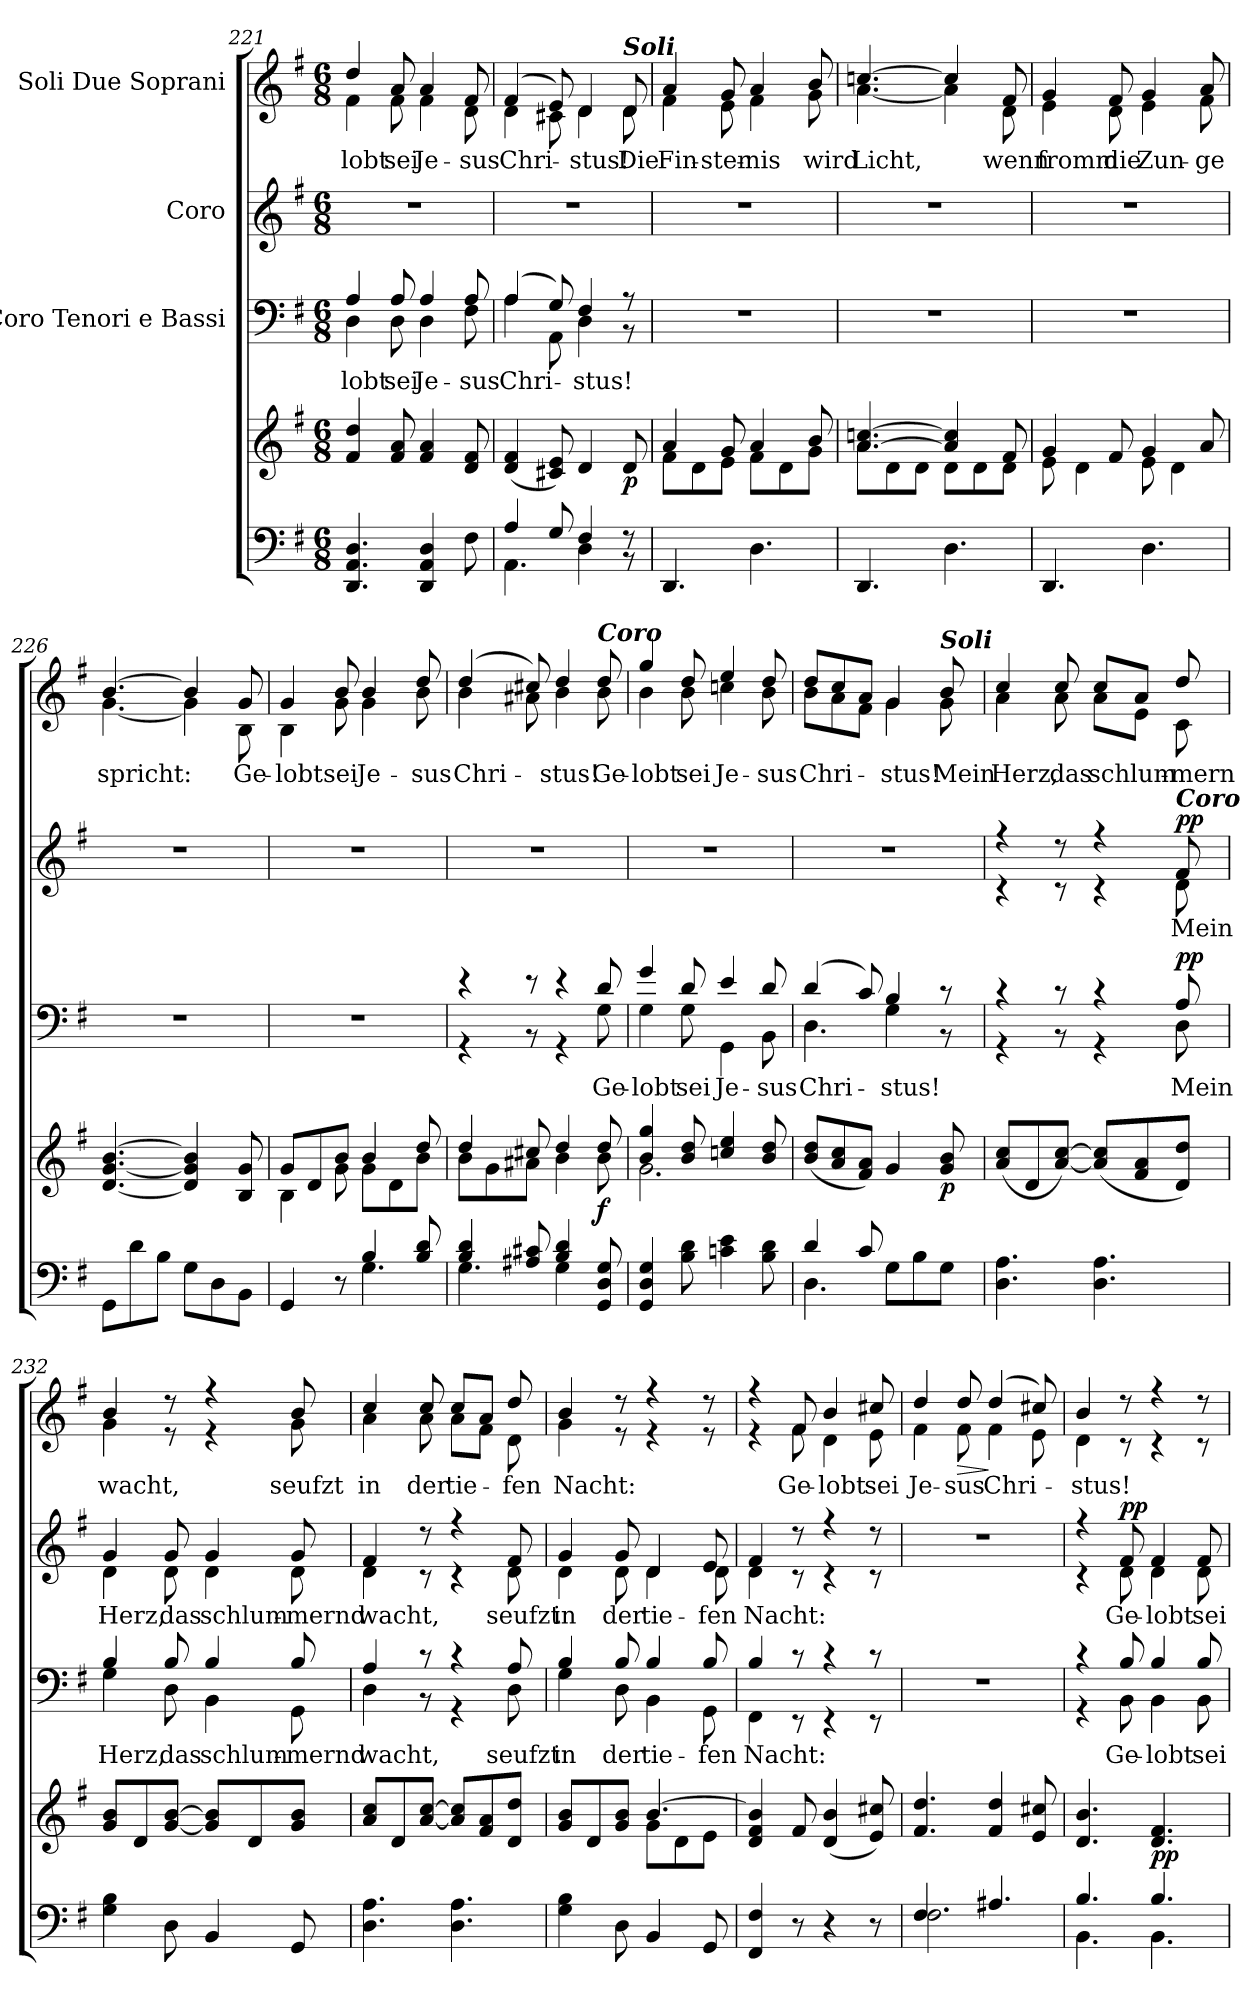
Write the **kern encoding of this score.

**kern	**kern	**dynam	**kern	**text	**dynam	**kern	**text	**dynam	**kern	**text	**dynam
*part4	*part4	*part4	*part3	*part3	*part3	*part2	*part2	*part2	*part1	*part1	*part1
*staff5	*staff4	*staff4/5	*staff3	*staff3	*staff3	*staff2	*staff2	*staff2	*staff1	*staff1	*staff1
*	*	*	*I"Coro Tenori e Bassi	*	*	*I"Coro	*	*	*I"Soli Due Soprani	*	*
*clefF4	*clefG2	*	*clefF4	*	*	*clefG2	*	*	*clefG2	*	*
*k[f#]	*k[f#]	*	*k[f#]	*	*	*k[f#]	*	*	*k[f#]	*	*
*G:	*G:	*	*G:	*	*	*G:	*	*	*G:	*	*
*M6/8	*M6/8	*	*M6/8	*	*	*M6/8	*	*	*M6/8	*	*
=221	=221	=221	=221	=221	=221	=221	=221	=221	=221	=221	=221
!	!	!	!	!LO:LY:b	!	!	!	!	!	!LO:LY:b	!
*	*	*	*^	*	*	*	*	*	*^	*	*
4.DD/ 4.AA/ 4.D/	4f#/ 4dd/	.	4A/	4D\	-lobt	.	2.r	.	.	4dd/	4f#\	-lobt	.
!	!	!	!	!	!LO:LY:b	!	!	!	!	!	!	!LO:LY:b	!
.	8f#/ 8a/	.	8A/	8D\	sei	.	.	.	.	8a/	8f#\	sei	.
!	!	!	!	!	!LO:LY:b	!	!	!	!	!	!	!LO:LY:b	!
4DD/ 4AA/ 4D/	4f#/ 4a/	.	4A/	4D\	Je-	.	.	.	.	4a/	4f#\	Je-	.
!	!	!	!	!	!LO:LY:b	!	!	!	!	!	!	!LO:LY:b	!
8F#\	8d/ 8f#/	.	8A/	8F#\	-sus	.	.	.	.	8f#/	8d\	-sus	.
!!LO:PB:g=z	!!
=222	=222	=222	=222	=222	=222	=222	=222	=222	=222	=222	=222	=222	=222
*^	*	*	*	*	*	*	*	*	*	*	*	*	*
!	!	!	!	!	!	!LO:LY:b	!	!	!	!	!	!	!LO:LY:b	!
4A/	4.AA\	(<4d/ 4f#/	.	(4A/	4A\	Chri-	.	2.r	.	.	(4f#/	4d\	Chri-	.
8G/	.	8c#X/ 8e/)	.	8G/)	8AA\	.	.	.	.	.	8e/)	8c#X\	.	.
!	!	!	!	!	!	!LO:LY:b	!	!	!	!	!	!	!LO:LY:b	!
4F#/	4D\	4d/	.	4F#/	4D\	-stus!	.	.	.	.	4d/	4d\	-stus!	.
!	!	!	!	!	!	!	!	!	!	!	!LO:TX:a:Bi:t=Soli	!	!	!
!	!	!	!LO:DY:b	!	!	!	!	!	!	!	!	!	!LO:LY:b	!
8r	8r	8d/	p	8r	8r	.	.	.	.	.	8d/	8d\	Die	.
=223	=223	=223	=223	=223	=223	=223	=223	=223	=223	=223	=223	=223	=223	=223
*	*	*^	*	*	*	*	*	*	*	*	*	*	*	*
!	!	!	!	!	!	!	!	!	!	!	!	!	!	!LO:LY:b	!
*v	*v	*	*	*	*v	*v	*	*	*	*	*	*	*	*	*
4.DD/	4a/	8f#\L	.	2.r	.	.	2.r	.	.	4a/	4f#\	Fin-	.
.	.	8d\	.	.	.	.	.	.	.	.	.	.	.
!	!	!	!	!	!	!	!	!	!	!	!	!LO:LY:b	!
.	8g/	8e\J	.	.	.	.	.	.	.	8g/	8e\	-ster-	.
!	!	!	!	!	!	!	!	!	!	!	!	!LO:LY:b	!
4.D\	4a/	8f#\L	.	.	.	.	.	.	.	4a/	4f#\	-nis	.
.	.	8d\	.	.	.	.	.	.	.	.	.	.	.
!	!	!	!	!	!	!	!	!	!	!	!	!LO:LY:b	!
.	8b/	8g\J	.	.	.	.	.	.	.	8b/	8g\	wird	.
=224	=224	=224	=224	=224	=224	=224	=224	=224	=224	=224	=224	=224	=224
!	!	!	!	!	!	!	!	!	!	!	!	!LO:LY:b	!
4.DD/	[>4.a/ [>4.ccn/	8a\L	.	2.r	.	.	2.r	.	.	[>4.ccn/	[<4.a\	Licht,	.
.	.	8d\	.	.	.	.	.	.	.	.	.	.	.
.	.	8d\J	.	.	.	.	.	.	.	.	.	.	.
4.D\	4a/] 4cc/]	8d\L	.	.	.	.	.	.	.	4cc/]	4a\]	.	.
.	.	8d\	.	.	.	.	.	.	.	.	.	.	.
!	!	!	!	!	!	!	!	!	!	!	!	!LO:LY:b	!
.	8f#/	8d\J	.	.	.	.	.	.	.	8f#/	8d\	wenn	.
=225	=225	=225	=225	=225	=225	=225	=225	=225	=225	=225	=225	=225	=225
!	!	!	!	!	!	!	!	!	!	!	!	!LO:LY:b	!
4.DD/	4g/	8e\	.	2.r	.	.	2.r	.	.	4g/	4e\	fromm	.
.	.	4d\	.	.	.	.	.	.	.	.	.	.	.
!	!	!	!	!	!	!	!	!	!	!	!	!LO:LY:b	!
.	8f#/	.	.	.	.	.	.	.	.	8f#/	8d\	die	.
!	!	!	!	!	!	!	!	!	!	!	!	!LO:LY:b	!
4.D\	4g/	8e\	.	.	.	.	.	.	.	4g/	4e\	Zun-	.
.	.	4d\	.	.	.	.	.	.	.	.	.	.	.
!	!	!	!	!	!	!	!	!	!	!	!	!LO:LY:b	!
.	8a/	.	.	.	.	.	.	.	.	8a/	8f#\	-ge	.
*	*v	*v	*	*	*	*	*	*	*	*	*	*	*
=226	=226	=226	=226	=226	=226	=226	=226	=226	=226	=226	=226	=226
!	!	!	!	!	!	!	!	!	!	!	!LO:LY:b	!
8GG\L	[4.d/ [4.g/ [4.b/	.	2.r	.	.	2.r	.	.	[>4.b/	[<4.g\	spricht:	.
8d\	.	.	.	.	.	.	.	.	.	.	.	.
8B\J	.	.	.	.	.	.	.	.	.	.	.	.
8G\L	4d/] 4g/] 4b/]	.	.	.	.	.	.	.	4b/]	4g\]	.	.
8D\	.	.	.	.	.	.	.	.	.	.	.	.
!	!	!	!	!	!	!	!	!	!	!	!LO:LY:b	!
8BB\J	8B/ 8g/	.	.	.	.	.	.	.	8g/	8B\	Ge-	.
!!LO:LB:g=z	!!
=227	=227	=227	=227	=227	=227	=227	=227	=227	=227	=227	=227	=227
*^	*^	*	*	*	*	*	*	*	*	*	*	*
!	!	!	!	!	!	!	!	!	!	!	!	!	!LO:LY:b	!
4GG/	4.ryy	8g/L	4B\	.	2.r	.	.	2.r	.	.	4g/	4B\	-lobt	.
.	.	8d/	.	.	.	.	.	.	.	.	.	.	.	.
!	!	!	!	!	!	!	!	!	!	!	!	!	!LO:LY:b	!
8r	.	8b/J	8g\	.	.	.	.	.	.	.	8b/	8g\	sei	.
!	!	!	!	!	!	!	!	!	!	!	!	!	!LO:LY:b	!
4B/	4.G\	4b/	8g\L	.	.	.	.	.	.	.	4b/	4g\	Je-	.
.	.	.	8d\	.	.	.	.	.	.	.	.	.	.	.
!	!	!	!	!	!	!	!	!	!	!	!	!	!LO:LY:b	!
8B/ 8d/	.	8dd/	8b\J	.	.	.	.	.	.	.	8dd/	8b\	-sus	.
=228	=228	=228	=228	=228	=228	=228	=228	=228	=228	=228	=228	=228	=228	=228
*	*	*	*	*	*^	*	*	*	*	*	*	*	*	*
!	!	!	!	!	!	!	!	!	!	!	!	!	!	!LO:LY:b	!
4B/ 4d/	4.G\	4dd/	8b\L	.	4r	4r	.	.	2.r	.	.	(4dd/	4b\	Chri-	.
.	.	.	8g\	.	.	.	.	.	.	.	.	.	.	.	.
8A#X/ 8c#X/	.	8cc#X/	8a#X\J	.	8r	8r	.	.	.	.	.	8cc#X/)	8a#X\	.	.
!	!	!	!	!	!	!	!	!	!	!	!	!	!	!LO:LY:b	!
4B/ 4d/	4G\	4dd/	4b\	.	4r	4r	.	.	.	.	.	4dd/	4b\	-stus!	.
!	!	!	!	!	!	!	!	!	!	!	!	!LO:TX:a:Bi:t=Coro	!	!	!
!	!	!	!	!LO:DY:b	!	!	!LO:LY:b	!	!	!	!	!	!	!LO:LY:b	!
8GG/ 8D/ 8G/	8ryy	8dd/	8b\	f	8d/	8G\	Ge-	.	.	.	.	8dd/	8b\	Ge-	.
=229	=229	=229	=229	=229	=229	=229	=229	=229	=229	=229	=229	=229	=229	=229	=229
!	!	!	!	!	!	!	!LO:LY:b	!	!	!	!	!	!	!LO:LY:b	!
*v	*v	*	*	*	*	*	*	*	*	*	*	*	*	*	*
4GG/ 4D/ 4G/	4b/ 4gg/	2.g\	.	4g/	4G\	-lobt	.	2.r	.	.	4gg/	4b\	-lobt	.
!	!	!	!	!	!	!LO:LY:b	!	!	!	!	!	!	!LO:LY:b	!
8B\ 8d\	8b/ 8dd/	.	.	8d/	8G\	sei	.	.	.	.	8dd/	8b\	sei	.
!	!	!	!	!	!	!LO:LY:b	!	!	!	!	!	!	!LO:LY:b	!
4cn\ 4e\	4ccn/ 4ee/	.	.	4e/	4GG\	Je-	.	.	.	.	4ee/	4ccn\	Je-	.
!	!	!	!	!	!	!LO:LY:b	!	!	!	!	!	!	!LO:LY:b	!
8B\ 8d\	8b/ 8dd/	.	.	8d/	8BB\	-sus	.	.	.	.	8dd/	8b\	-sus	.
*	*v	*v	*	*	*	*	*	*	*	*	*	*	*	*
=230	=230	=230	=230	=230	=230	=230	=230	=230	=230	=230	=230	=230	=230
*^	*	*	*	*	*	*	*	*	*	*	*	*	*
!	!	!	!	!	!	!LO:LY:b	!	!	!	!	!	!	!LO:LY:b	!
4d/	4.D\	(<8b/ 8dd/L	.	(4d/	4.D\	Chri-	.	2.r	.	.	8dd/L	8b\L	Chri-	.
.	.	8a/ 8cc/	.	.	.	.	.	.	.	.	8cc/	8a\	.	.
8c/	.	8f#/ 8a/J)	.	8c/)	.	.	.	.	.	.	8a/J	8f#\J	.	.
!	!	!	!	!	!	!LO:LY:b	!	!	!	!	!	!	!LO:LY:b	!
8G\L	4.ryy	4g/	.	4B/	4G\	-stus!	.	.	.	.	4g/	4g\	-stus!	.
8B\	.	.	.	.	.	.	.	.	.	.	.	.	.	.
!	!	!	!	!	!	!	!	!	!	!	!LO:TX:a:Bi:t=Soli	!	!	!
!	!	!	!LO:DY:b	!	!	!	!	!	!	!	!	!	!LO:LY:b	!
8G\J	.	8g/ 8b/	p	8r	8r	.	.	.	.	.	8b/	8g\	Mein	.
*v	*v	*	*	*	*	*	*	*	*	*	*	*	*	*
!!LO:PB:g=z	!!
=231	=231	=231	=231	=231	=231	=231	=231	=231	=231	=231	=231	=231	=231
*	*	*	*	*	*	*	*^	*	*	*	*	*	*
!	!	!	!	!	!	!	!	!	!	!	!	!	!LO:LY:b	!
4.D\ 4.A\	(<8a/ 8cc/L	.	4r	4r	.	.	4r	4r	.	.	4cc/	4a\	Herz,	.
.	8d/	.	.	.	.	.	.	.	.	.	.	.	.	.
!	!	!	!	!	!	!	!	!	!	!	!	!	!LO:LY:b	!
.	[8a/ [8cc/J)	.	8r	8r	.	.	8r	8r	.	.	8cc/	8a\	das	.
!	!	!	!	!	!	!	!	!	!	!	!	!	!LO:LY:b	!
4.D\ 4.A\	(<8a/] 8cc/]L	.	4r	4r	.	.	4r	4r	.	.	8cc/L	8a\L	schlum-	.
.	8f#/ 8a/	.	.	.	.	.	.	.	.	.	8a/J	8e\J	.	.
!	!	!	!	!	!	!	!LO:TX:a:Bi:t=Coro	!	!	!	!	!	!	!
!	!	!	!	!	!LO:LY:b	!LO:DY:a	!	!	!LO:LY:b	!LO:DY:a	!	!	!LO:LY:b	!
.	8d/ 8dd/J)	.	8A/	8D\	Mein	pp	8f#/	8d\	Mein	pp	8dd/	8c\	-mern	.
=232	=232	=232	=232	=232	=232	=232	=232	=232	=232	=232	=232	=232	=232	=232
!	!	!	!	!	!LO:LY:b	!	!	!	!LO:LY:b	!	!	!	!LO:LY:b	!
4G\ 4B\	8g/ 8b/L	.	4B/	4G\	Herz,	.	4g/	4d\	Herz,	.	4b/	4g\	wacht,	.
.	8d/	.	.	.	.	.	.	.	.	.	.	.	.	.
!	!	!	!	!	!LO:LY:b	!	!	!	!LO:LY:b	!	!	!	!	!
8D\	[8g/ [8b/J	.	8B/	8D\	das	.	8g/	8d\	das	.	8r	8r	.	.
!	!	!	!	!	!LO:LY:b	!	!	!	!LO:LY:b	!	!	!	!	!
4BB/	8g/] 8b/]L	.	4B/	4BB\	schlum-	.	4g/	4d\	schlum-	.	4r	4r	.	.
.	8d/	.	.	.	.	.	.	.	.	.	.	.	.	.
!	!	!	!	!	!LO:LY:b	!	!	!	!LO:LY:b	!	!	!	!LO:LY:b	!
8GG/	8g/ 8b/J	.	8B/	8GG\	-mernd	.	8g/	8d\	-mernd	.	8b/	8g\	seufzt	.
=233	=233	=233	=233	=233	=233	=233	=233	=233	=233	=233	=233	=233	=233	=233
!	!	!	!	!	!LO:LY:b	!	!	!	!LO:LY:b	!	!	!	!LO:LY:b	!
4.D\ 4.A\	8a/ 8cc/L	.	4A/	4D\	wacht,	.	4f#/	4d\	wacht,	.	4cc/	4a\	in	.
.	8d/	.	.	.	.	.	.	.	.	.	.	.	.	.
!	!	!	!	!	!	!	!	!	!	!	!	!	!LO:LY:b	!
.	[8a/ [8cc/J	.	8r	8r	.	.	8r	8r	.	.	8cc/	8a\	der	.
!	!	!	!	!	!	!	!	!	!	!	!	!	!LO:LY:b	!
4.D\ 4.A\	8a/] 8cc/]L	.	4r	4r	.	.	4r	4r	.	.	8cc/L	8a\L	tie-	.
.	8f#/ 8a/	.	.	.	.	.	.	.	.	.	8a/J	8f#\J	.	.
!	!	!	!	!	!LO:LY:b	!	!	!	!LO:LY:b	!	!	!	!LO:LY:b	!
.	8d/ 8dd/J	.	8A/	8D\	seufzt	.	8f#/	8d\	seufzt	.	8dd/	8d\	-fen	.
=234	=234	=234	=234	=234	=234	=234	=234	=234	=234	=234	=234	=234	=234	=234
*	*^	*	*	*	*	*	*	*	*	*	*	*	*	*
!	!	!	!	!	!	!LO:LY:b	!	!	!	!LO:LY:b	!	!	!	!LO:LY:b	!
4G\ 4B\	8g/ 8b/L	4.ryy	.	4B/	4G\	in	.	4g/	4d\	in	.	4b/	4g\	Nacht:	.
.	8d/	.	.	.	.	.	.	.	.	.	.	.	.	.	.
!	!	!	!	!	!	!LO:LY:b	!	!	!	!LO:LY:b	!	!	!	!	!
8D\	8g/ 8b/J	.	.	8B/	8D\	der	.	8g/	8d\	der	.	8r	8r	.	.
!	!	!	!	!	!	!LO:LY:b	!	!	!	!LO:LY:b	!	!	!	!	!
4BB/	[>4.b/	8g\L	.	4B/	4BB\	tie-	.	4d/	4d\	tie-	.	4r	4r	.	.
.	.	8d\	.	.	.	.	.	.	.	.	.	.	.	.	.
!	!	!	!	!	!	!LO:LY:b	!	!	!	!LO:LY:b	!	!	!	!	!
8GG/	.	8e\J	.	8B/	8GG\	-fen	.	8e/	8d\	-fen	.	8r	8r	.	.
!!LO:LB:g=z	!!
=235	=235	=235	=235	=235	=235	=235	=235	=235	=235	=235	=235	=235	=235	=235	=235
!	!	!	!	!	!	!LO:LY:b	!	!	!	!LO:LY:b	!	!	!	!	!
*	*v	*v	*	*	*	*	*	*	*	*	*	*	*	*	*
4FF#/ 4F#/	4d/ 4f#/ 4b/]	.	4B/	4FF#\	Nacht:	.	4f#/	4d\	Nacht:	.	4r	4r	.	.
!	!	!	!	!	!	!	!	!	!	!	!	!	!LO:LY:b	!
8r	8f#/	.	8r	8r	.	.	8r	8r	.	.	8f#/	8f#\	Ge-	.
!	!	!	!	!	!	!	!	!	!	!	!	!	!LO:LY:b	!
4r	(<4d/ 4b/	.	4r	4r	.	.	4r	4r	.	.	4b/	4d\	-lobt	.
!	!	!	!	!	!	!	!	!	!	!	!	!	!LO:LY:b	!
8r	8e/ 8cc#X/)	.	8r	8r	.	.	8r	8r	.	.	8cc#X/	8e\	sei	.
=236	=236	=236	=236	=236	=236	=236	=236	=236	=236	=236	=236	=236	=236	=236
*^	*	*	*	*	*	*	*	*	*	*	*	*	*	*
!	!	!	!	!	!	!	!	!	!	!	!	!	!	!LO:LY:b	!
*	*	*	*	*v	*v	*	*	*	*	*	*	*	*	*	*
*	*	*	*	*	*	*	*v	*v	*	*	*	*	*	*
4.F#/	2.F#\	4.f#/ 4.dd/	.	2.r	.	.	2.r	.	.	4dd/	4f#\	Je-	.
!	!	!	!	!	!	!	!	!	!	!	!	!LO:LY:b	!LO:HP:b
.	.	.	.	.	.	.	.	.	.	8dd/	8f#\	-sus	>
!	!	!	!	!	!	!	!	!	!	!	!	!LO:LY:b	!
4.A#X/	.	4f#/ 4dd/	.	.	.	.	.	.	.	(4dd/	4f#\	Chri-	]
.	.	8e/ 8cc#X/	.	.	.	.	.	.	.	8cc#X/)	8e\	.	.
=237	=237	=237	=237	=237	=237	=237	=237	=237	=237	=237	=237	=237	=237
*	*	*	*	*^	*	*	*^	*	*	*	*	*	*
!	!	!	!	!	!	!	!	!	!	!	!	!	!	!LO:LY:b	!
4.B/	4.BB\	4.d/ 4.b/	.	4r	4r	.	.	4r	4r	.	.	4b/	4d\	-stus!	.
!	!	!	!	!	!	!LO:LY:b	!	!	!	!LO:LY:b	!LO:DY:a	!	!	!	!
.	.	.	.	8B/	8BB\	Ge-	.	8f#/	8d\	Ge-	pp	8r	8r	.	.
!	!	!	!LO:DY:b	!	!	!LO:LY:b	!	!	!	!LO:LY:b	!	!	!	!	!
4.B/	4.BB\	4.d/ 4.f#/	pp	4B/	4BB\	-lobt	.	4f#/	4d\	-lobt	.	4r	4r	.	.
!	!	!	!	!	!	!LO:LY:b	!	!	!	!LO:LY:b	!	!	!	!	!
.	.	.	.	8B/	8BB\	sei	.	8f#/	8d\	sei	.	8r	8r	.	.
*	*	*	*	*v	*v	*	*	*	*	*	*	*v	*v	*	*
*v	*v	*	*	*	*	*	*v	*v	*	*	*	*	*
=	=	=	=	=	=	=	=	=	=	=	=
*-	*-	*-	*-	*-	*-	*-	*-	*-	*-	*-	*-
